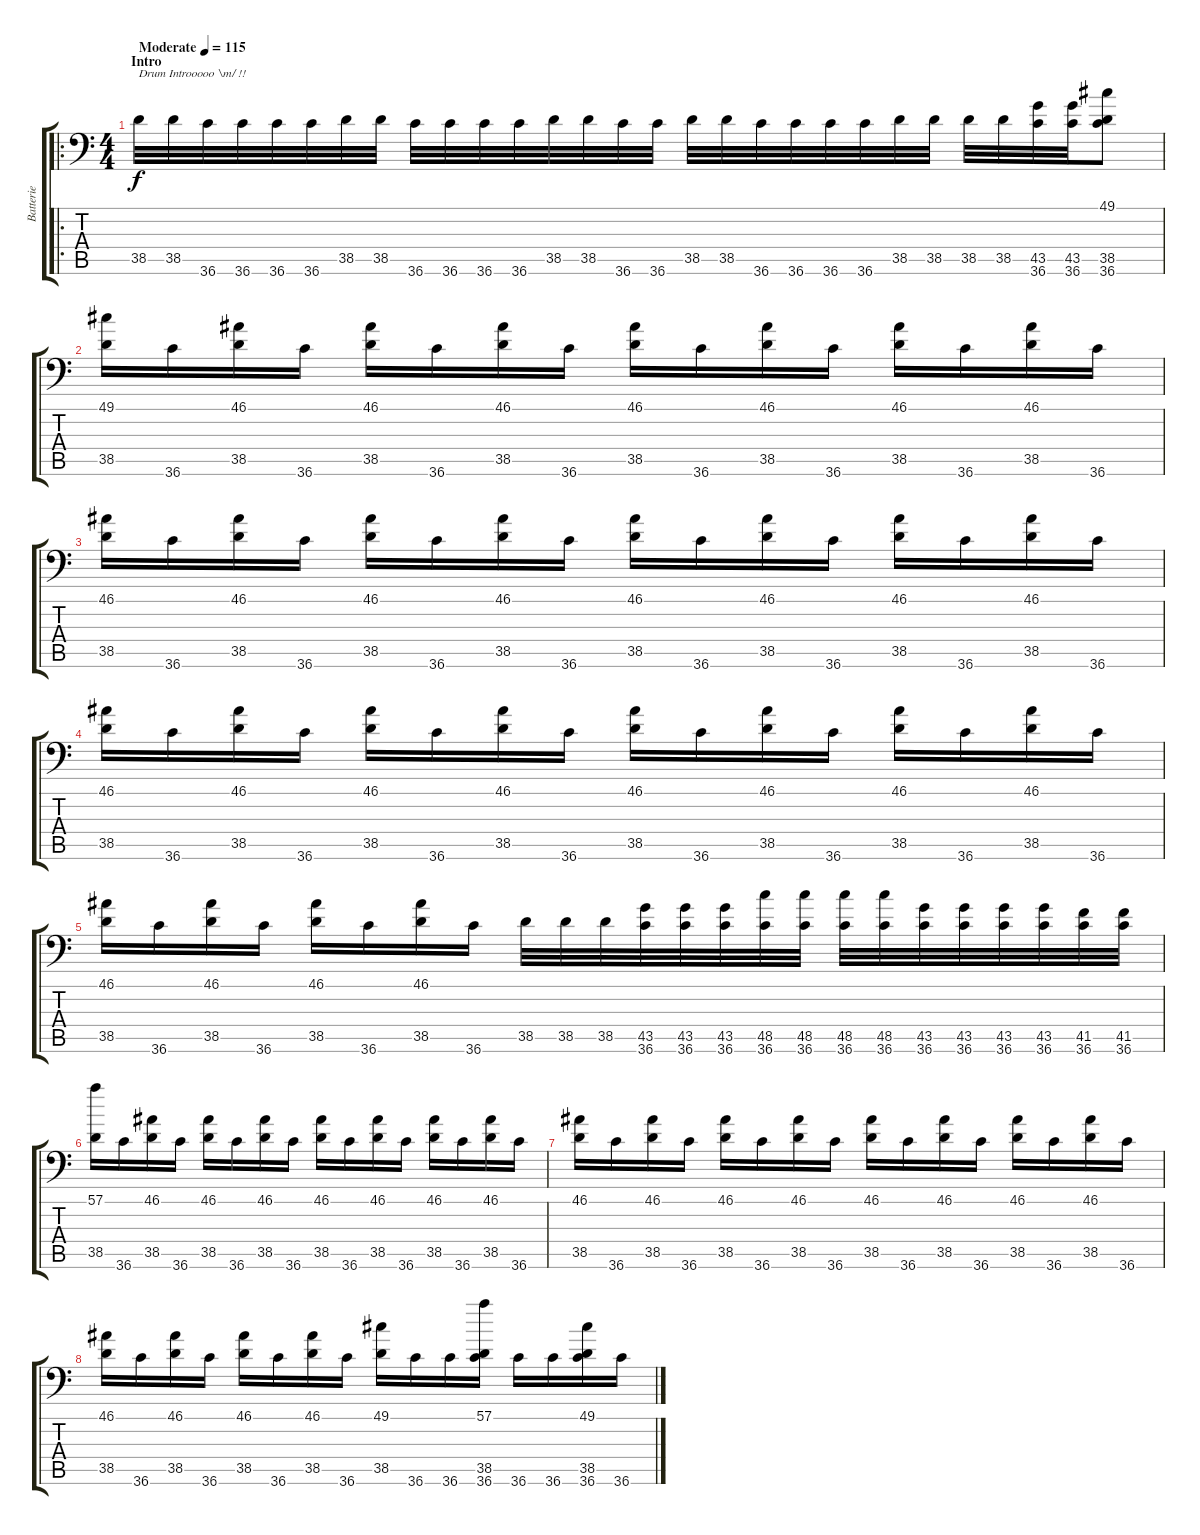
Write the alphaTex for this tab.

\track ("Batterie" "Batterie") {instrument acousticgrandpiano}
\staff {score tabs}
\tuning (C-1 C-1 C-1 C-1 C-1 C-1) {hide}
\ro
\ts (4 4)
\section ("" "Intro")
\tempo (115 "Moderate")
\clef f4
\ks c
38.5.32{txt "Drum Introoooo \\m/ !!" dy f instrument acousticgrandpiano} 38.5.32 36.6.32 36.6.32 36.6.32 36.6.32 38.5.32 38.5.32 36.6.32 36.6.32 36.6.32 36.6.32 38.5.32 38.5.32 36.6.32 36.6.32 38.5.32 38.5.32 36.6.32 36.6.32 36.6.32 36.6.32 38.5.32 38.5.32 38.5.32 38.5.32 (43.5 36.6).32 (43.5 36.6).32 (49.1 38.5 36.6).8 |
(49.1 38.5).16 36.6.16 (46.1 38.5).16 36.6.16 (46.1 38.5).16 36.6.16 (46.1 38.5).16 36.6.16 (46.1 38.5).16 36.6.16 (46.1 38.5).16 36.6.16 (46.1 38.5).16 36.6.16 (46.1 38.5).16 36.6.16 |
(46.1 38.5).16 36.6.16 (46.1 38.5).16 36.6.16 (46.1 38.5).16 36.6.16 (46.1 38.5).16 36.6.16 (46.1 38.5).16 36.6.16 (46.1 38.5).16 36.6.16 (46.1 38.5).16 36.6.16 (46.1 38.5).16 36.6.16 |
(46.1 38.5).16 36.6.16 (46.1 38.5).16 36.6.16 (46.1 38.5).16 36.6.16 (46.1 38.5).16 36.6.16 (46.1 38.5).16 36.6.16 (46.1 38.5).16 36.6.16 (46.1 38.5).16 36.6.16 (46.1 38.5).16 36.6.16 |
(46.1 38.5).16 36.6.16 (46.1 38.5).16 36.6.16 (46.1 38.5).16 36.6.16 (46.1 38.5).16 36.6.16 38.5.32 38.5.32 38.5.32 (43.5 36.6).32 (43.5 36.6).32 (43.5 36.6).32 (48.5 36.6).32 (48.5 36.6).32 (48.5 36.6).32 (48.5 36.6).32 (43.5 36.6).32 (43.5 36.6).32 (43.5 36.6).32 (43.5 36.6).32 (41.5 36.6).32 (41.5 36.6).32 |
(57.1 38.5).16 36.6.16 (46.1 38.5).16 36.6.16 (46.1 38.5).16 36.6.16 (46.1 38.5).16 36.6.16 (46.1 38.5).16 36.6.16 (46.1 38.5).16 36.6.16 (46.1 38.5).16 36.6.16 (46.1 38.5).16 36.6.16 |
(46.1 38.5).16 36.6.16 (46.1 38.5).16 36.6.16 (46.1 38.5).16 36.6.16 (46.1 38.5).16 36.6.16 (46.1 38.5).16 36.6.16 (46.1 38.5).16 36.6.16 (46.1 38.5).16 36.6.16 (46.1 38.5).16 36.6.16 |
(46.1 38.5).16 36.6.16 (46.1 38.5).16 36.6.16 (46.1 38.5).16 36.6.16 (46.1 38.5).16 36.6.16 (49.1 38.5).16 36.6.16 36.6.16 (57.1 38.5 36.6).16 36.6.16 36.6.16 (49.1 38.5 36.6).16 36.6.16
